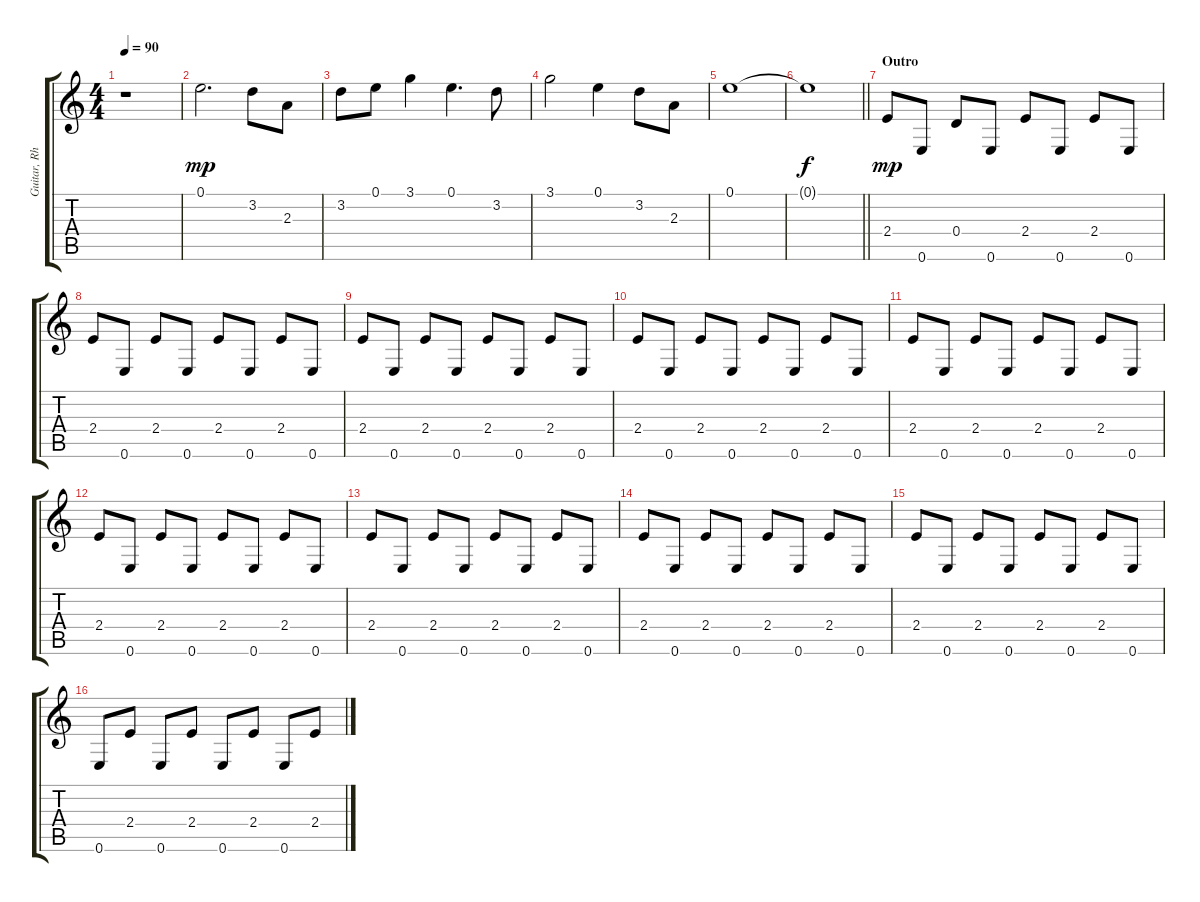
\track ("Guitar, Rhythm Overdub" "Guitar, Rh") {instrument distortionguitar}
\staff {score tabs}
\tuning (E4 B3 G3 D3 A2 E2) {hide}
\ts (4 4)
\tempo 90
\clef g2
\ks c
r.1{dy mp} |
0.1.2{d} 3.2.8 2.3.8 |
3.2.8 0.1.8 3.1.4 0.1.4{d} 3.2.8 |
3.1.2 0.1.4 3.2.8 2.3.8 |
0.1.1 |
\barLineRight lightlight
0.1{t}.1{dy f} |
\section ("" "Outro")
2.4.8{dy mp} 0.6.8 0.4.8 0.6.8 2.4.8 0.6.8 2.4.8 0.6.8 |
2.4.8 0.6.8 2.4.8 0.6.8 2.4.8 0.6.8 2.4.8 0.6.8 |
2.4.8 0.6.8 2.4.8 0.6.8 2.4.8 0.6.8 2.4.8 0.6.8 |
2.4.8 0.6.8 2.4.8 0.6.8 2.4.8 0.6.8 2.4.8 0.6.8 |
2.4.8 0.6.8 2.4.8 0.6.8 2.4.8 0.6.8 2.4.8 0.6.8 |
2.4.8 0.6.8 2.4.8 0.6.8 2.4.8 0.6.8 2.4.8 0.6.8 |
2.4.8 0.6.8 2.4.8 0.6.8 2.4.8 0.6.8 2.4.8 0.6.8 |
2.4.8 0.6.8 2.4.8 0.6.8 2.4.8 0.6.8 2.4.8 0.6.8 |
2.4.8 0.6.8 2.4.8 0.6.8 2.4.8 0.6.8 2.4.8 0.6.8 |
0.6.8 2.4.8 0.6.8 2.4.8 0.6.8 2.4.8 0.6.8 2.4.8
